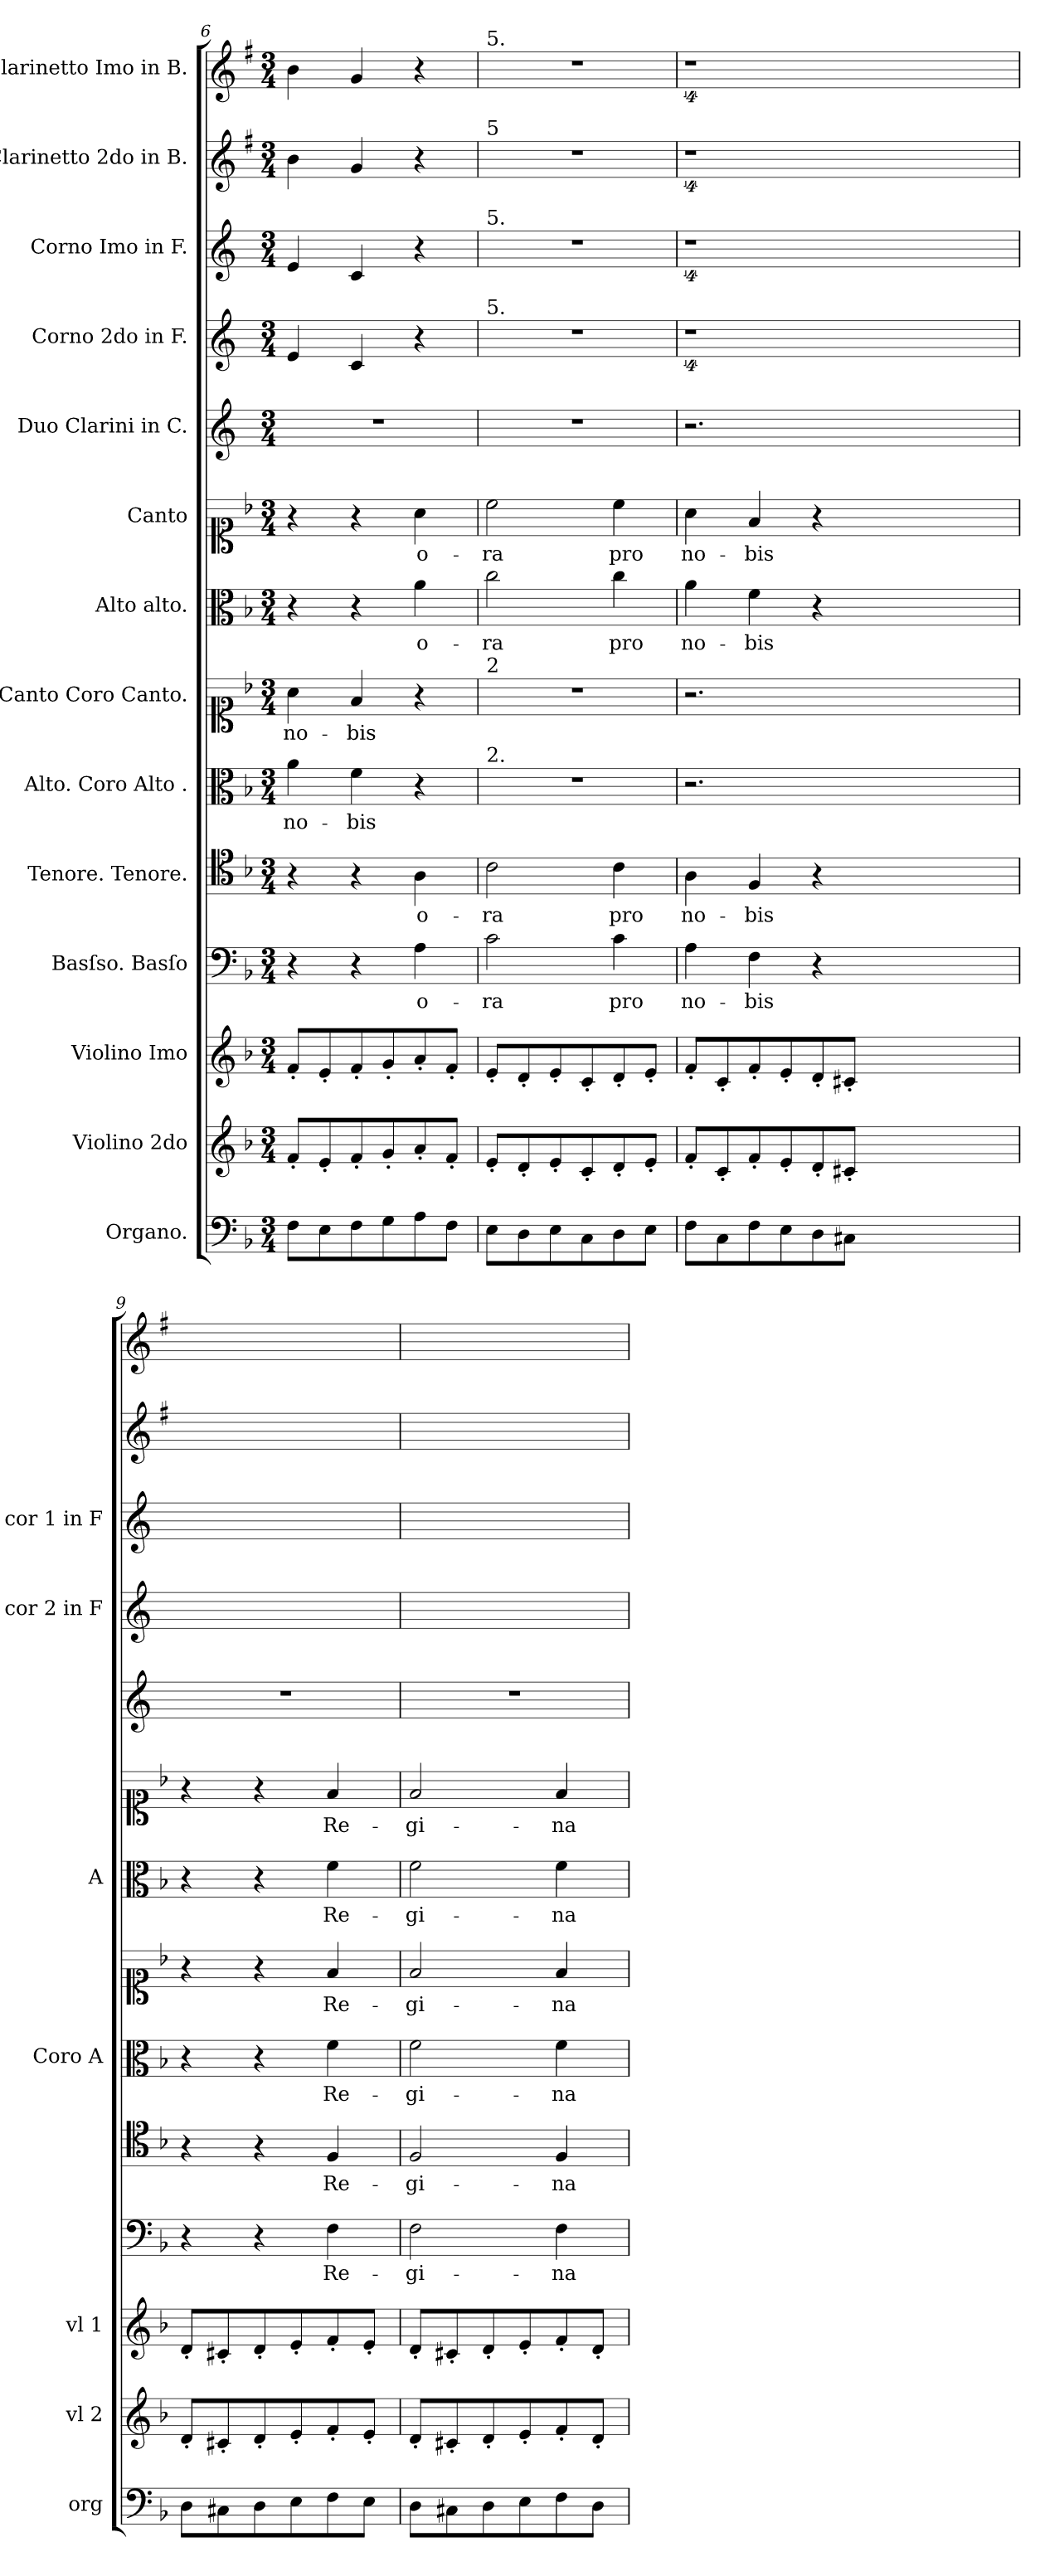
**kern	**kern	**kern	**kern	**text	**kern	**text	**kern	**text	**kern	**text	**kern	**text	**kern	**text	**kern	**kern	**kern	**kern	**kern
*part14	*part13	*part12	*part11	*part11	*part10	*part10	*part9	*part9	*part8	*part8	*part7	*part7	*part6	*part6	*part5	*part4	*part3	*part2	*part1
*staff14	*staff13	*staff12	*staff11	*staff11	*staff10	*staff10	*staff9	*staff9	*staff8	*staff8	*staff7	*staff7	*staff6	*staff6	*staff5	*staff4	*staff3	*staff2	*staff1
*I"Organo.	*I"Violino 2do	*I"Violino Imo	*I"Basſso. Basſo	*	*I"Tenore. Tenore.	*	*I"Alto. Coro Alto .	*	*I"Canto Coro Canto.	*	*I"Alto alto.	*	*I"Canto	*	*I"Duo Clarini in C.	*I"Corno 2do in F.	*I"Corno Imo in F.	*I"Clarinetto 2do in B.	*I"Clarinetto Imo in B.
*I'org	*I'vl 2	*I'vl 1	*	*	*	*	*I'Coro A	*	*	*	*I'A	*	*	*	*	*I'cor 2 in F	*I'cor 1 in F	*	*
*clefF4	*clefG2	*clefG2	*clefF4	*	*clefC4	*	*clefC3	*	*clefC1	*	*clefC3	*	*clefC1	*	*clefG2	*clefG2	*clefG2	*clefG2	*clefG2
*	*	*	*	*	*	*	*	*	*	*	*	*	*	*	*	*ITrd4c7	*ITrd4c7	*ITrd1c2	*ITrd1c2
*k[b-]	*k[b-]	*k[b-]	*k[b-]	*	*k[b-]	*	*k[b-]	*	*k[b-]	*	*k[b-]	*	*k[b-]	*	*k[]	*k[b-]	*k[b-]	*k[b-]	*k[b-]
*F:	*F:	*F:	*F:	*	*F:	*	*F:	*	*F:	*	*F:	*	*F:	*	*	*	*	*F:	*F:
*M3/4	*M3/4	*M3/4	*M3/4	*	*M3/4	*	*M3/4	*	*M3/4	*	*M3/4	*	*M3/4	*	*M3/4	*M3/4	*M3/4	*M3/4	*M3/4
=6	=6	=6	=6	=6	=6	=6	=6	=6	=6	=6	=6	=6	=6	=6	=6	=6	=6	=6	=6
8F\L	8f'/L	8f'/L	4r	.	4r	.	4a\	no-	4a\	no-	4r	.	4r	.	2.r	4A/	4A/	4a\	4a\
8E\	8e'/	8e'/	.	.	.	.	.	.	.	.	.	.	.	.	.	.	.	.	.
8F\	8f'/	8f'/	4r	.	4r	.	4f\	-bis	4f/	-bis	4r	.	4r	.	.	4F/	4F/	4f/	4f/
8G\	8g'/	8g'/	.	.	.	.	.	.	.	.	.	.	.	.	.	.	.	.	.
8A\	8a'/	8a'/	4A\	o-	4A\	o-	4r	.	4r	.	4a\	o-	4a\	o-	.	4r	4r	4r	4r
8F\J	8f'/J	8f'/J	.	.	.	.	.	.	.	.	.	.	.	.	.	.	.	.	.
=7	=7	=7	=7	=7	=7	=7	=7	=7	=7	=7	=7	=7	=7	=7	=7	=7	=7	=7	=7
!	!	!	!	!	!	!	!	!	!	!	!	!	!	!	!	!	!	!	!LO:TX:a:t=5.
!	!	!	!	!	!	!	!	!	!	!	!	!	!	!	!	!	!	!LO:TX:a:t=5	!
!	!	!	!	!	!	!	!	!	!	!	!	!	!	!	!	!	!LO:TX:a:t=5.	!	!
!	!	!	!	!	!	!	!	!	!	!	!	!	!	!	!	!LO:TX:a:t=5.	!	!	!
!	!	!	!	!	!	!	!	!	!LO:TX:a:t=2	!	!	!	!	!	!	!	!	!	!
!	!	!	!	!	!	!	!LO:TX:a:t=2.	!	!	!	!	!	!	!	!	!	!	!	!
8E\L	8e'/L	8e'/L	2c\	-ra	2c\	-ra	2.r	.	2.r	.	2cc\	-ra	2cc\	-ra	2.r	2.r	2.r	2.r	2.r
8D\	8d'/	8d'/	.	.	.	.	.	.	.	.	.	.	.	.	.	.	.	.	.
8E\	8e'/	8e'/	.	.	.	.	.	.	.	.	.	.	.	.	.	.	.	.	.
8C\	8c'/	8c'/	.	.	.	.	.	.	.	.	.	.	.	.	.	.	.	.	.
8D\	8d'/	8d'/	4c\	pro	4c\	pro	.	.	.	.	4cc\	pro	4cc\	pro	.	.	.	.	.
8E\J	8e'/J	8e'/J	.	.	.	.	.	.	.	.	.	.	.	.	.	.	.	.	.
=8	=8	=8	=8	=8	=8	=8	=8	=8	=8	=8	=8	=8	=8	=8	=8	=8	=8	=8	=8
8F\L	8f'/L	8f'/L	4A\	no-	4A\	no-	2.r	.	2.r	.	4a\	no-	4a\	no-	2.r	4%9r	4%9r	4%9r	4%9r
8C\	8c'/	8c'/	.	.	.	.	.	.	.	.	.	.	.	.	.	.	.	.	.
8F\	8f'/	8f'/	4F\	-bis	4F/	-bis	.	.	.	.	4f\	-bis	4f/	-bis	.	.	.	.	.
8E\	8e'/	8e'/	.	.	.	.	.	.	.	.	.	.	.	.	.	.	.	.	.
8D\	8d'/	8d'/	4r	.	4r	.	.	.	.	.	4r	.	4r	.	.	.	.	.	.
8C#X\J	8c#X'/J	8c#X'/J	.	.	.	.	.	.	.	.	.	.	.	.	.	.	.	.	.
1.ryy	1.ryy	1.ryy	1.ryy	.	1.ryy	.	1.ryy	.	1.ryy	.	1.ryy	.	1.ryy	.	1.ryy	.	.	.	.
=9	=9	=9	=9	=9	=9	=9	=9	=9	=9	=9	=9	=9	=9	=9	=9	=9	=9	=9	=9
8D\L	8d'/L	8d'/L	4r	.	4r	.	4r	.	4r	.	4r	.	4r	.	2.r	2.ryy	2.ryy	2.ryy	2.ryy
8C#X\	8c#X'/	8c#X'/	.	.	.	.	.	.	.	.	.	.	.	.	.	.	.	.	.
8D\	8d'/	8d'/	4r	.	4r	.	4r	.	4r	.	4r	.	4r	.	.	.	.	.	.
8E\	8e'/	8e'/	.	.	.	.	.	.	.	.	.	.	.	.	.	.	.	.	.
8F\	8f'/	8f'/	4F\	Re-	4F/	Re-	4f\	Re-	4f/	Re-	4f\	Re-	4f/	Re-	.	.	.	.	.
8E\J	8e'/J	8e'/J	.	.	.	.	.	.	.	.	.	.	.	.	.	.	.	.	.
=10	=10	=10	=10	=10	=10	=10	=10	=10	=10	=10	=10	=10	=10	=10	=10	=10	=10	=10	=10
8D\L	8d'/L	8d'/L	2F\	-gi-	2F/	-gi-	2f\	-gi-	2f/	-gi-	2f\	-gi-	2f/	-gi-	2.r	2.ryy	2.ryy	2.ryy	2.ryy
8C#X\	8c#X'/	8c#X'/	.	.	.	.	.	.	.	.	.	.	.	.	.	.	.	.	.
8D\	8d'/	8d'/	.	.	.	.	.	.	.	.	.	.	.	.	.	.	.	.	.
8E\	8e'/	8e'/	.	.	.	.	.	.	.	.	.	.	.	.	.	.	.	.	.
8F\	8f'/	8f'/	4F\	-na	4F/	-na	4f\	-na	4f/	-na	4f\	-na	4f/	-na	.	.	.	.	.
8D\J	8d'/J	8d'/J	.	.	.	.	.	.	.	.	.	.	.	.	.	.	.	.	.
=	=	=	=	=	=	=	=	=	=	=	=	=	=	=	=	=	=	=	=
*-	*-	*-	*-	*-	*-	*-	*-	*-	*-	*-	*-	*-	*-	*-	*-	*-	*-	*-	*-
